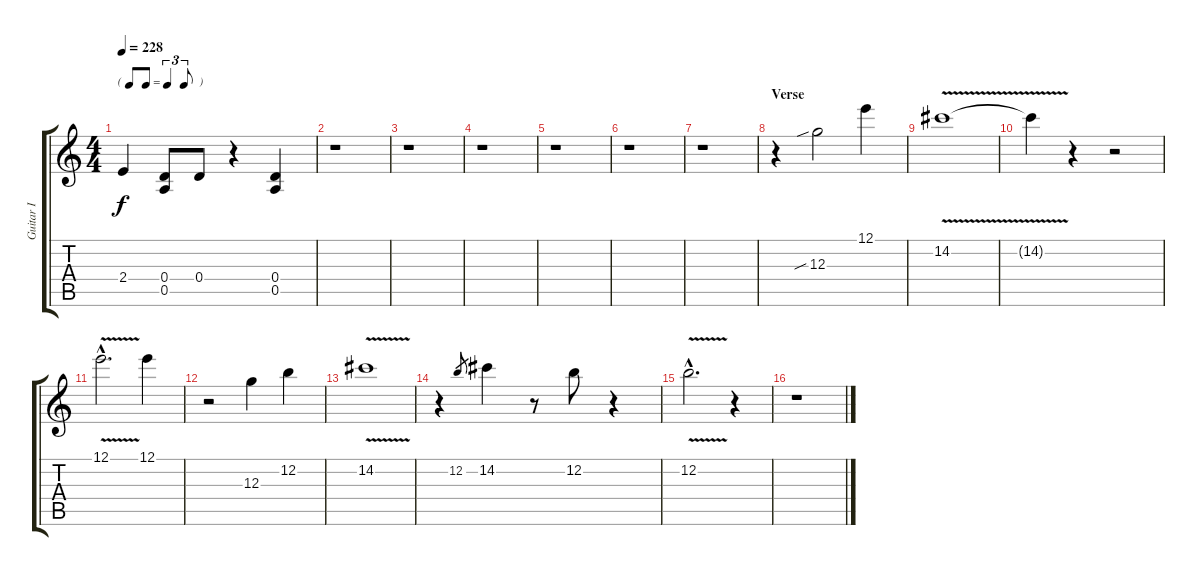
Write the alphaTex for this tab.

\track ("Guitar I" "Guitar I") {instrument acousticguitarsteel}
\staff {score tabs}
\tuning (E4 B3 G3 D3 A2 E2) {hide}
\ts (4 4)
\tf triplet8th
\tempo 228
\clef g2
\ks c
2.4.4{dy f} (0.4 0.5).8 0.4.8 r.4 (0.4 0.5).4 |
r.1 |
r.1 |
r.1 |
r.1 |
r.1 |
r.1 |
\section ("" "Verse")
r.4 12.3{sib}.2 12.1.4 |
14.2{v}.1 |
14.2{t}.4 r.4 r.2 |
12.1{v hac}.2{d} 12.1.4 |
r.2 12.3.4 12.2.4 |
14.2{v}.1 |
r.4 12.2.8{gr} 14.2.4 r.8 12.2.8 r.4 |
12.2{v hac}.2{d} r.4 |
r.1
